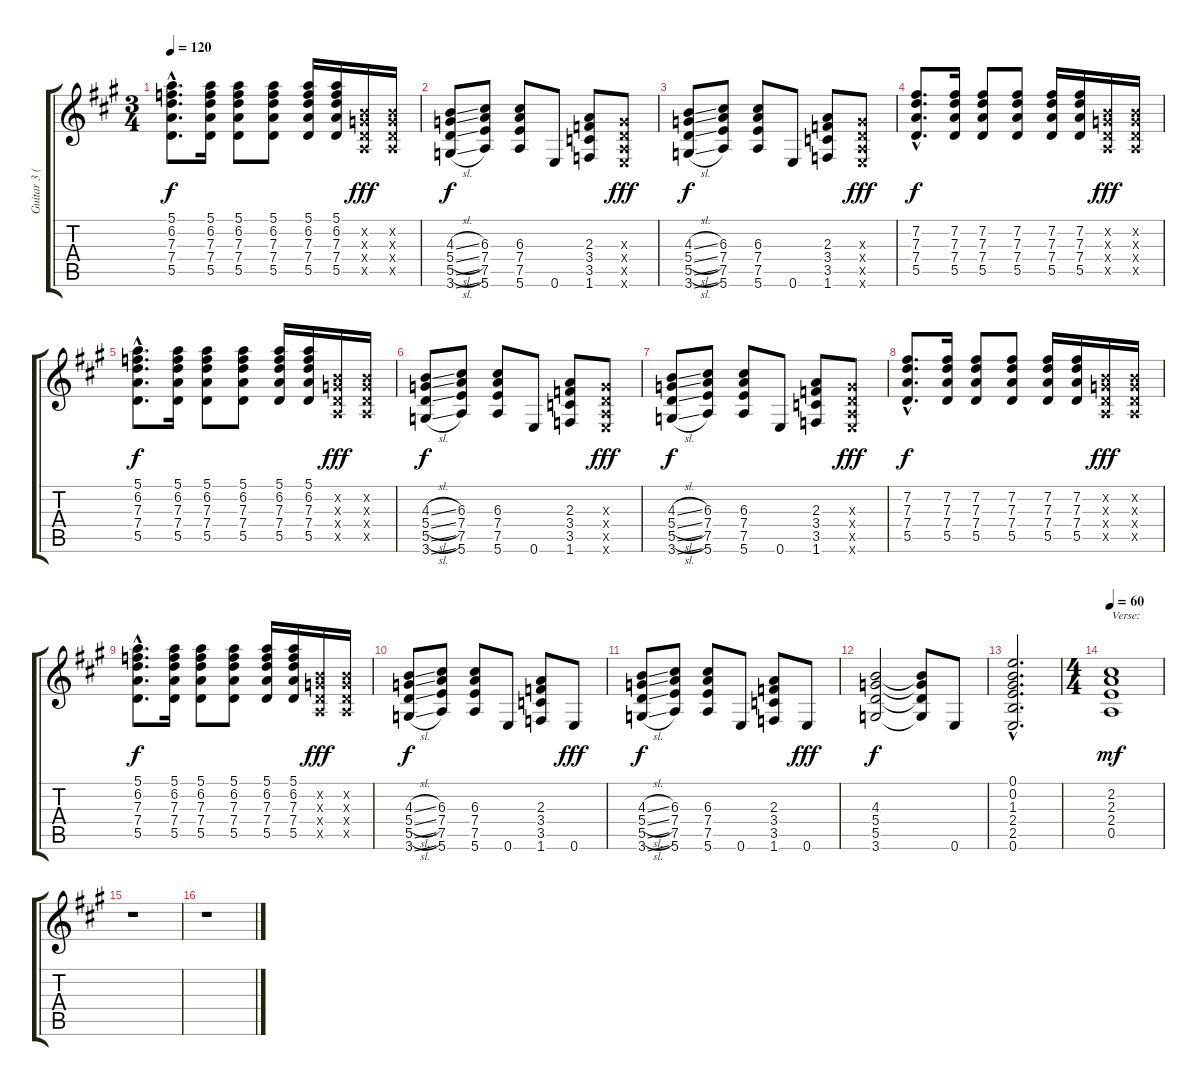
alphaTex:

\track ("Guitar 3 (dist.)" "Guitar 3 (") {instrument distortionguitar}
\staff {score tabs}
\tuning (E4 B3 G3 D3 A2 E2) {hide}
\ts (3 4)
\tempo 120
\clef g2
\ks a
(5.1{hac} 6.2{hac} 7.3{hac} 7.4{hac} 5.5{hac}).8{d dy f} (5.1 6.2 7.3 7.4 5.5).16 (5.1 6.2 7.3 7.4 5.5).8 (5.1 6.2 7.3 7.4 5.5).8 (5.1 6.2 7.3 7.4 5.5).16 (5.1 6.2 7.3 7.4 5.5).16 (0.2{x} 0.3{x} 0.4{x} 0.5{x}).16{dy fff} (0.2{x} 0.3{x} 0.4{x} 0.5{x}).16 |
(4.3{sl} 5.4{sl} 5.5{sl} 3.6{sl}).8{dy f} (6.3 7.4 7.5 5.6).8 (6.3 7.4 7.5 5.6).8 0.6.8 (2.3 3.4 3.5 1.6).8 (0.3{x} 0.4{x} 0.5{x} 0.6{x}).8{dy fff} |
(4.3{sl} 5.4{sl} 5.5{sl} 3.6{sl}).8{dy f} (6.3 7.4 7.5 5.6).8 (6.3 7.4 7.5 5.6).8 0.6.8 (2.3 3.4 3.5 1.6).8 (0.3{x} 0.4{x} 0.5{x} 0.6{x}).8{dy fff} |
(7.2{hac} 7.3{hac} 7.4{hac} 5.5{hac}).8{d dy f} (7.2 7.3 7.4 5.5).16 (7.2 7.3 7.4 5.5).8 (7.2 7.3 7.4 5.5).8 (7.2 7.3 7.4 5.5).16 (7.2 7.3 7.4 5.5).16 (0.2{x} 0.3{x} 0.4{x} 0.5{x}).16{dy fff} (0.2{x} 0.3{x} 0.4{x} 0.5{x}).16 |
(5.1{hac} 6.2{hac} 7.3{hac} 7.4{hac} 5.5{hac}).8{d dy f} (5.1 6.2 7.3 7.4 5.5).16 (5.1 6.2 7.3 7.4 5.5).8 (5.1 6.2 7.3 7.4 5.5).8 (5.1 6.2 7.3 7.4 5.5).16 (5.1 6.2 7.3 7.4 5.5).16 (0.2{x} 0.3{x} 0.4{x} 0.5{x}).16{dy fff} (0.2{x} 0.3{x} 0.4{x} 0.5{x}).16 |
(4.3{sl} 5.4{sl} 5.5{sl} 3.6{sl}).8{dy f} (6.3 7.4 7.5 5.6).8 (6.3 7.4 7.5 5.6).8 0.6.8 (2.3 3.4 3.5 1.6).8 (0.3{x} 0.4{x} 0.5{x} 0.6{x}).8{dy fff} |
(4.3{sl} 5.4{sl} 5.5{sl} 3.6{sl}).8{dy f} (6.3 7.4 7.5 5.6).8 (6.3 7.4 7.5 5.6).8 0.6.8 (2.3 3.4 3.5 1.6).8 (0.3{x} 0.4{x} 0.5{x} 0.6{x}).8{dy fff} |
(7.2{hac} 7.3{hac} 7.4{hac} 5.5{hac}).8{d dy f} (7.2 7.3 7.4 5.5).16 (7.2 7.3 7.4 5.5).8 (7.2 7.3 7.4 5.5).8 (7.2 7.3 7.4 5.5).16 (7.2 7.3 7.4 5.5).16 (0.2{x} 0.3{x} 0.4{x} 0.5{x}).16{dy fff} (0.2{x} 0.3{x} 0.4{x} 0.5{x}).16 |
(5.1{hac} 6.2{hac} 7.3{hac} 7.4{hac} 5.5{hac}).8{d dy f} (5.1 6.2 7.3 7.4 5.5).16 (5.1 6.2 7.3 7.4 5.5).8 (5.1 6.2 7.3 7.4 5.5).8 (5.1 6.2 7.3 7.4 5.5).16 (5.1 6.2 7.3 7.4 5.5).16 (0.2{x} 0.3{x} 0.4{x} 0.5{x}).16{dy fff} (0.2{x} 0.3{x} 0.4{x} 0.5{x}).16 |
(4.3{sl} 5.4{sl} 5.5{sl} 3.6{sl}).8{dy f} (6.3 7.4 7.5 5.6).8 (6.3 7.4 7.5 5.6).8 0.6.8 (2.3 3.4 3.5 1.6).8 0.6.8{dy fff} |
(4.3{sl} 5.4{sl} 5.5{sl} 3.6{sl}).8{dy f} (6.3 7.4 7.5 5.6).8 (6.3 7.4 7.5 5.6).8 0.6.8 (2.3 3.4 3.5 1.6).8 0.6.8{dy fff} |
(4.3 5.4 5.5 3.6).2{dy f} (4.3{t} 5.4{t} 5.5{t} 3.6{t}).8 0.6.8 |
(0.1{hac} 0.2{hac} 1.3{hac} 2.4{hac} 2.5{hac} 0.6{hac}).2{d} |
\ts (4 4)
\tempo 60
(2.2 2.3 2.4 0.5).1{txt "Verse:" dy mf volume 11} |
r.1 |
r.1
